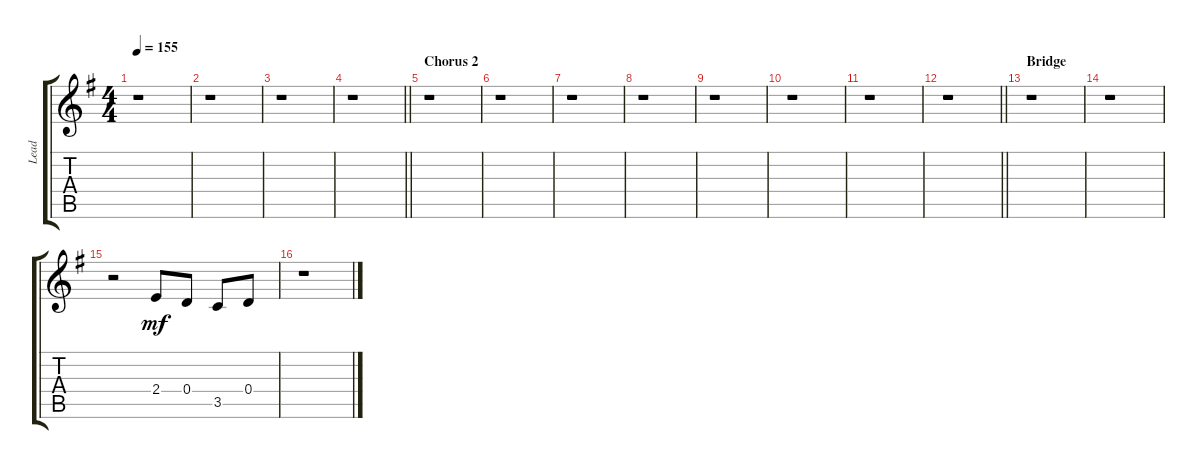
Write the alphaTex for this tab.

\track ("Lead" "Lead") {instrument overdrivenguitar}
\staff {score tabs}
\tuning (E4 B3 G3 D3 A2 E2) {hide}
\ts (4 4)
\tempo 155
\clef g2
\ks g
r.1{dy mf} |
r.1 |
r.1 |
\barLineRight lightlight
r.1 |
\section ("" "Chorus 2")
r.1 |
r.1 |
r.1 |
r.1 |
r.1 |
r.1 |
r.1 |
\barLineRight lightlight
r.1 |
\section ("" "Bridge")
r.1 |
r.1 |
r.2 2.4.8 0.4.8 3.5.8 0.4.8 |
r.1
